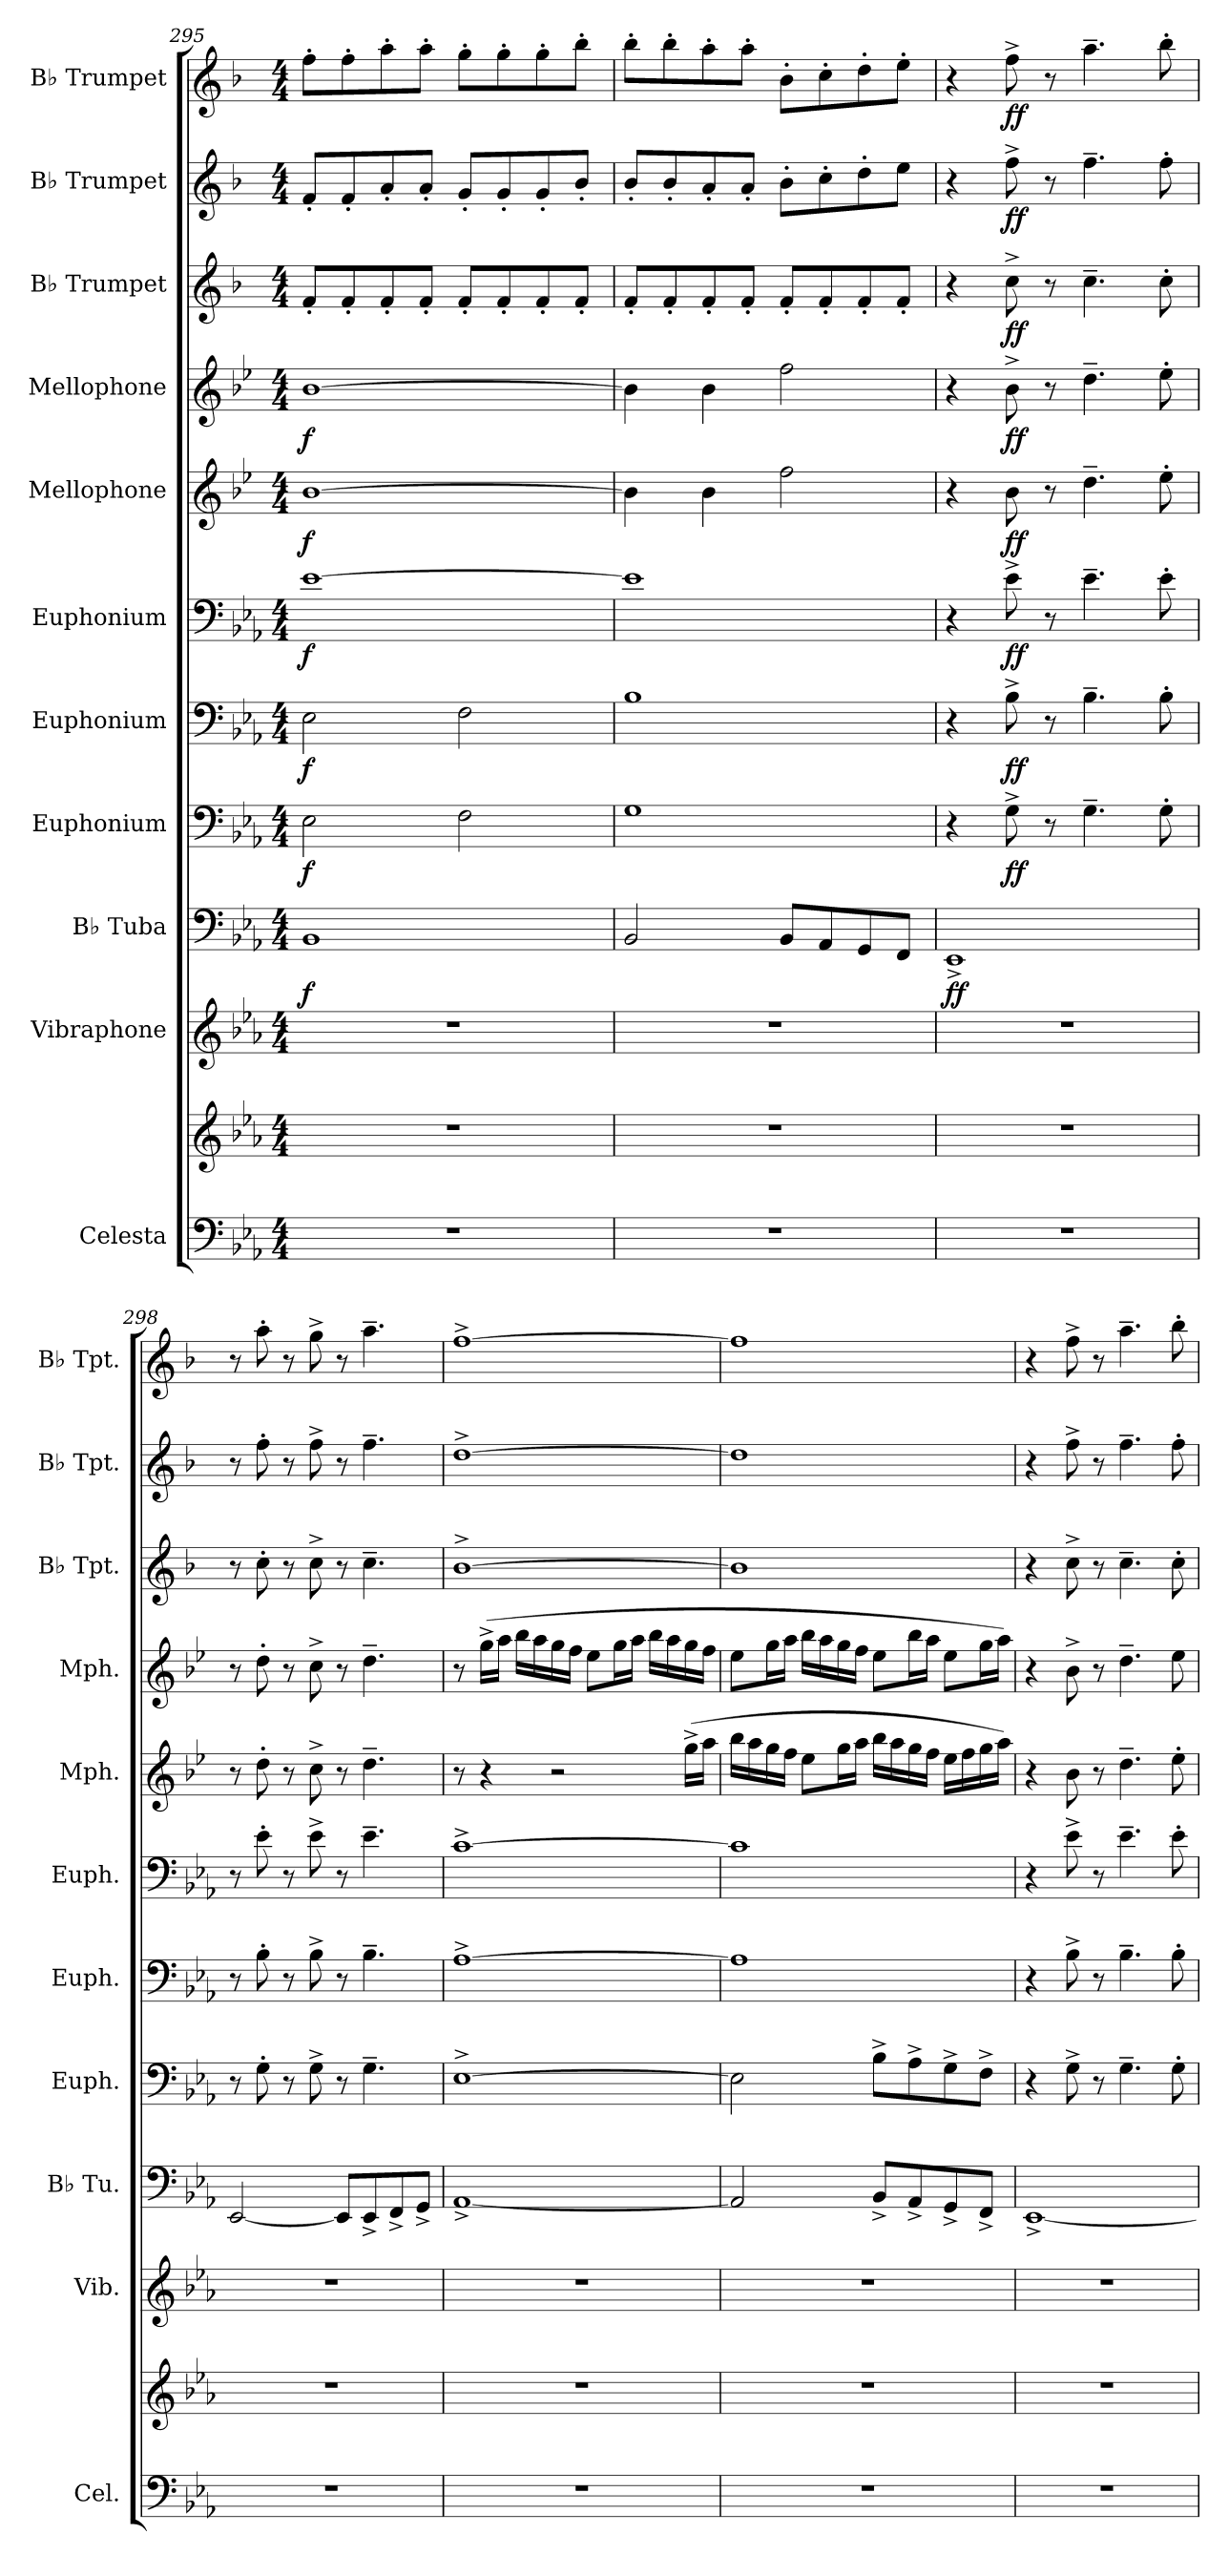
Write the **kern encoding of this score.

**kern	**kern	**kern	**kern	**dynam	**kern	**dynam	**kern	**dynam	**kern	**dynam	**kern	**dynam	**kern	**dynam	**kern	**dynam	**kern	**dynam	**kern	**dynam
*part11	*part11	*part10	*part9	*part9	*part8	*part8	*part7	*part7	*part6	*part6	*part5	*part5	*part4	*part4	*part3	*part3	*part2	*part2	*part1	*part1
*staff12	*staff11	*staff10	*staff9	*staff9	*staff8	*staff8	*staff7	*staff7	*staff6	*staff6	*staff5	*staff5	*staff4	*staff4	*staff3	*staff3	*staff2	*staff2	*staff1	*staff1
*I"Celesta	*	*I"Vibraphone	*I"B♭ Tuba	*	*I"Euphonium	*	*I"Euphonium	*	*I"Euphonium	*	*I"Mellophone	*	*I"Mellophone	*	*I"B♭ Trumpet	*	*I"B♭ Trumpet	*	*I"B♭ Trumpet	*
*I'Cel.	*	*I'Vib.	*I'B♭ Tu.	*	*I'Euph.	*	*I'Euph.	*	*I'Euph.	*	*I'Mph.	*	*I'Mph.	*	*I'B♭ Tpt.	*	*I'B♭ Tpt.	*	*I'B♭ Tpt.	*
!!LO:PB:g=z
*clefF4	*clefG2	*clefG2	*clefF4	*	*clefF4	*	*clefF4	*	*clefF4	*	*clefG2	*	*clefG2	*	*clefG2	*	*clefG2	*	*clefG2	*
*ITrd-7c-12	*ITrd-7c-12	*	*	*	*	*	*	*	*	*	*ITrd4c7	*	*ITrd4c7	*	*ITrd1c2	*	*ITrd1c2	*	*ITrd1c2	*
*k[b-e-a-]	*k[b-e-a-]	*k[b-e-a-]	*k[b-e-a-]	*	*k[b-e-a-]	*	*k[b-e-a-]	*	*k[b-e-a-]	*	*k[b-e-a-]	*	*k[b-e-a-]	*	*k[b-e-a-]	*	*k[b-e-a-]	*	*k[b-e-a-]	*
*M4/4	*M4/4	*M4/4	*M4/4	*	*M4/4	*	*M4/4	*	*M4/4	*	*M4/4	*	*M4/4	*	*M4/4	*	*M4/4	*	*M4/4	*
=295	=295	=295	=295	=295	=295	=295	=295	=295	=295	=295	=295	=295	=295	=295	=295	=295	=295	=295	=295	=295
!	!	!	!	!LO:DY:b	!	!LO:DY:b	!	!LO:DY:b	!	!LO:DY:b	!	!LO:DY:b	!	!LO:DY:b	!	!	!	!	!	!
1r	1r	1r	1BB-	f	2E-\	f	2E-\	f	[1e-	f	[1e-	f	[1e-	f	8e-'/L	.	8e-'/L	.	8ee-'\L	.
.	.	.	.	.	.	.	.	.	.	.	.	.	.	.	8e-'/	.	8e-'/	.	8ee-'\	.
.	.	.	.	.	.	.	.	.	.	.	.	.	.	.	8e-'/	.	8g'/	.	8gg'\	.
.	.	.	.	.	.	.	.	.	.	.	.	.	.	.	8e-'/J	.	8g'/J	.	8gg'\J	.
.	.	.	.	.	2F\	.	2F\	.	.	.	.	.	.	.	8e-'/L	.	8f'/L	.	8ff'\L	.
.	.	.	.	.	.	.	.	.	.	.	.	.	.	.	8e-'/	.	8f'/	.	8ff'\	.
.	.	.	.	.	.	.	.	.	.	.	.	.	.	.	8e-'/	.	8f'/	.	8ff'\	.
.	.	.	.	.	.	.	.	.	.	.	.	.	.	.	8e-'/J	.	8a-'/J	.	8aa-'\J	.
=296	=296	=296	=296	=296	=296	=296	=296	=296	=296	=296	=296	=296	=296	=296	=296	=296	=296	=296	=296	=296
1r	1r	1r	2BB-/	.	1G	.	1B-	.	1e-]	.	4e-\]	.	4e-\]	.	8e-'/L	.	8a-'/L	.	8aa-'\L	.
.	.	.	.	.	.	.	.	.	.	.	.	.	.	.	8e-'/	.	8a-'/	.	8aa-'\	.
.	.	.	.	.	.	.	.	.	.	.	4e-\	.	4e-\	.	8e-'/	.	8g'/	.	8gg'\	.
.	.	.	.	.	.	.	.	.	.	.	.	.	.	.	8e-'/J	.	8g'/J	.	8gg'\J	.
.	.	.	8BB-/L	.	.	.	.	.	.	.	2b-\	.	2b-\	.	8e-'/L	.	8a-'\L	.	8a-'\L	.
.	.	.	8AA-/	.	.	.	.	.	.	.	.	.	.	.	8e-'/	.	8b-'\	.	8b-'\	.
.	.	.	8GG/	.	.	.	.	.	.	.	.	.	.	.	8e-'/	.	8cc'\	.	8cc'\	.
.	.	.	8FF/J	.	.	.	.	.	.	.	.	.	.	.	8e-'/J	.	8dd\J	.	8dd'\J	.
=297	=297	=297	=297	=297	=297	=297	=297	=297	=297	=297	=297	=297	=297	=297	=297	=297	=297	=297	=297	=297
!	!	!	!	!LO:DY:b	!	!	!	!	!	!	!	!	!	!	!	!	!	!	!	!
1r	1r	1r	1EE-^	ff	4r	.	4r	.	4r	.	4r	.	4r	.	4r	.	4r	.	4r	.
!	!	!	!	!	!	!LO:DY:b	!	!LO:DY:b	!	!LO:DY:b	!	!LO:DY:b	!	!LO:DY:b	!	!LO:DY:b	!	!LO:DY:b	!	!LO:DY:b
.	.	.	.	.	8G^\	ff	8B-^\	ff	8e-^\	ff	8e-\	ff	8e-^\	ff	8b-^\	ff	8ee-^\	ff	8ee-^\	ff
.	.	.	.	.	8r	.	8r	.	8r	.	8r	.	8r	.	8r	.	8r	.	8r	.
.	.	.	.	.	4.G~\	.	4.B-~\	.	4.e-~\	.	4.g~\	.	4.g~\	.	4.b-~\	.	4.ee-~\	.	4.gg~\	.
.	.	.	.	.	8G'\	.	8B-'\	.	8e-'\	.	8a-'\	.	8a-'\	.	8b-'\	.	8ee-'\	.	8aa-'\	.
=298	=298	=298	=298	=298	=298	=298	=298	=298	=298	=298	=298	=298	=298	=298	=298	=298	=298	=298	=298	=298
1r	1r	1r	[2EE-/	.	8r	.	8r	.	8r	.	8r	.	8r	.	8r	.	8r	.	8r	.
.	.	.	.	.	8G'\	.	8B-'\	.	8e-'\	.	8g'\	.	8g'\	.	8b-'\	.	8ee-'\	.	8gg'\	.
.	.	.	.	.	8r	.	8r	.	8r	.	8r	.	8r	.	8r	.	8r	.	8r	.
.	.	.	.	.	8G^\	.	8B-^\	.	8e-^\	.	8f^\	.	8f^\	.	8b-^\	.	8ee-^\	.	8ff^\	.
.	.	.	8EE-/L]	.	8r	.	8r	.	8r	.	8r	.	8r	.	8r	.	8r	.	8r	.
.	.	.	8EE-^/	.	4.G~\	.	4.B-~\	.	4.e-~\	.	4.g~\	.	4.g~\	.	4.b-~\	.	4.ee-~\	.	4.gg~\	.
.	.	.	8FF^/	.	.	.	.	.	.	.	.	.	.	.	.	.	.	.	.	.
.	.	.	8GG^/J	.	.	.	.	.	.	.	.	.	.	.	.	.	.	.	.	.
!!LO:PB:g=z
=299	=299	=299	=299	=299	=299	=299	=299	=299	=299	=299	=299	=299	=299	=299	=299	=299	=299	=299	=299	=299
1r	1r	1r	[1AA-^	.	[1E-^	.	[1A-^	.	[1c^	.	8r	.	8r	.	[1a-^	.	[1cc^	.	[1ee-^	.
.	.	.	.	.	.	.	.	.	.	.	4r	.	(16cc^\LL	.	.	.	.	.	.	.
.	.	.	.	.	.	.	.	.	.	.	.	.	16dd\JJ	.	.	.	.	.	.	.
.	.	.	.	.	.	.	.	.	.	.	.	.	16ee-\LL	.	.	.	.	.	.	.
.	.	.	.	.	.	.	.	.	.	.	.	.	16dd\	.	.	.	.	.	.	.
.	.	.	.	.	.	.	.	.	.	.	2r	.	16cc\	.	.	.	.	.	.	.
.	.	.	.	.	.	.	.	.	.	.	.	.	16b-\JJ	.	.	.	.	.	.	.
.	.	.	.	.	.	.	.	.	.	.	.	.	8a-\L	.	.	.	.	.	.	.
.	.	.	.	.	.	.	.	.	.	.	.	.	16cc\L	.	.	.	.	.	.	.
.	.	.	.	.	.	.	.	.	.	.	.	.	16dd\JJ	.	.	.	.	.	.	.
.	.	.	.	.	.	.	.	.	.	.	.	.	16ee-\LL	.	.	.	.	.	.	.
.	.	.	.	.	.	.	.	.	.	.	.	.	16dd\	.	.	.	.	.	.	.
.	.	.	.	.	.	.	.	.	.	.	(16cc^\LL	.	16cc\	.	.	.	.	.	.	.
.	.	.	.	.	.	.	.	.	.	.	16dd\JJ	.	16b-\JJ	.	.	.	.	.	.	.
=300	=300	=300	=300	=300	=300	=300	=300	=300	=300	=300	=300	=300	=300	=300	=300	=300	=300	=300	=300	=300
1r	1r	1r	2AA-/]	.	2E-\]	.	1A-]	.	1c]	.	16ee-\LL	.	8a-\L	.	1a-]	.	1cc]	.	1ee-]	.
.	.	.	.	.	.	.	.	.	.	.	16dd\	.	.	.	.	.	.	.	.	.
.	.	.	.	.	.	.	.	.	.	.	16cc\	.	16cc\L	.	.	.	.	.	.	.
.	.	.	.	.	.	.	.	.	.	.	16b-\JJ	.	16dd\JJ	.	.	.	.	.	.	.
.	.	.	.	.	.	.	.	.	.	.	8a-\L	.	16ee-\LL	.	.	.	.	.	.	.
.	.	.	.	.	.	.	.	.	.	.	.	.	16dd\	.	.	.	.	.	.	.
.	.	.	.	.	.	.	.	.	.	.	16cc\L	.	16cc\	.	.	.	.	.	.	.
.	.	.	.	.	.	.	.	.	.	.	16dd\JJ	.	16b-\JJ	.	.	.	.	.	.	.
.	.	.	8BB-^/L	.	8B-^\L	.	.	.	.	.	16ee-\LL	.	8a-\L	.	.	.	.	.	.	.
.	.	.	.	.	.	.	.	.	.	.	16dd\	.	.	.	.	.	.	.	.	.
.	.	.	8AA-^/	.	8A-^\	.	.	.	.	.	16cc\	.	16ee-\L	.	.	.	.	.	.	.
.	.	.	.	.	.	.	.	.	.	.	16b-\JJ	.	16dd\JJ	.	.	.	.	.	.	.
.	.	.	8GG^/	.	8G^\	.	.	.	.	.	16a-\LL	.	8a-\L	.	.	.	.	.	.	.
.	.	.	.	.	.	.	.	.	.	.	16b-\	.	.	.	.	.	.	.	.	.
.	.	.	8FF^/J	.	8F^\J	.	.	.	.	.	16cc\	.	16cc\L	.	.	.	.	.	.	.
.	.	.	.	.	.	.	.	.	.	.	16dd\JJ)	.	16dd\JJ)	.	.	.	.	.	.	.
=301	=301	=301	=301	=301	=301	=301	=301	=301	=301	=301	=301	=301	=301	=301	=301	=301	=301	=301	=301	=301
1r	1r	1r	[1EE-^	.	4r	.	4r	.	4r	.	4r	.	4r	.	4r	.	4r	.	4r	.
.	.	.	.	.	8G^\	.	8B-^\	.	8e-^\	.	8e-\	.	8e-^\	.	8b-^\	.	8ee-^\	.	8ee-^\	.
.	.	.	.	.	8r	.	8r	.	8r	.	8r	.	8r	.	8r	.	8r	.	8r	.
.	.	.	.	.	4.G~\	.	4.B-~\	.	4.e-~\	.	4.g~\	.	4.g~\	.	4.b-~\	.	4.ee-~\	.	4.gg~\	.
.	.	.	.	.	8G'\	.	8B-'\	.	8e-'\	.	8a-'\	.	8a-\	.	8b-'\	.	8ee-'\	.	8aa-'\	.
=	=	=	=	=	=	=	=	=	=	=	=	=	=	=	=	=	=	=	=	=
*-	*-	*-	*-	*-	*-	*-	*-	*-	*-	*-	*-	*-	*-	*-	*-	*-	*-	*-	*-	*-
